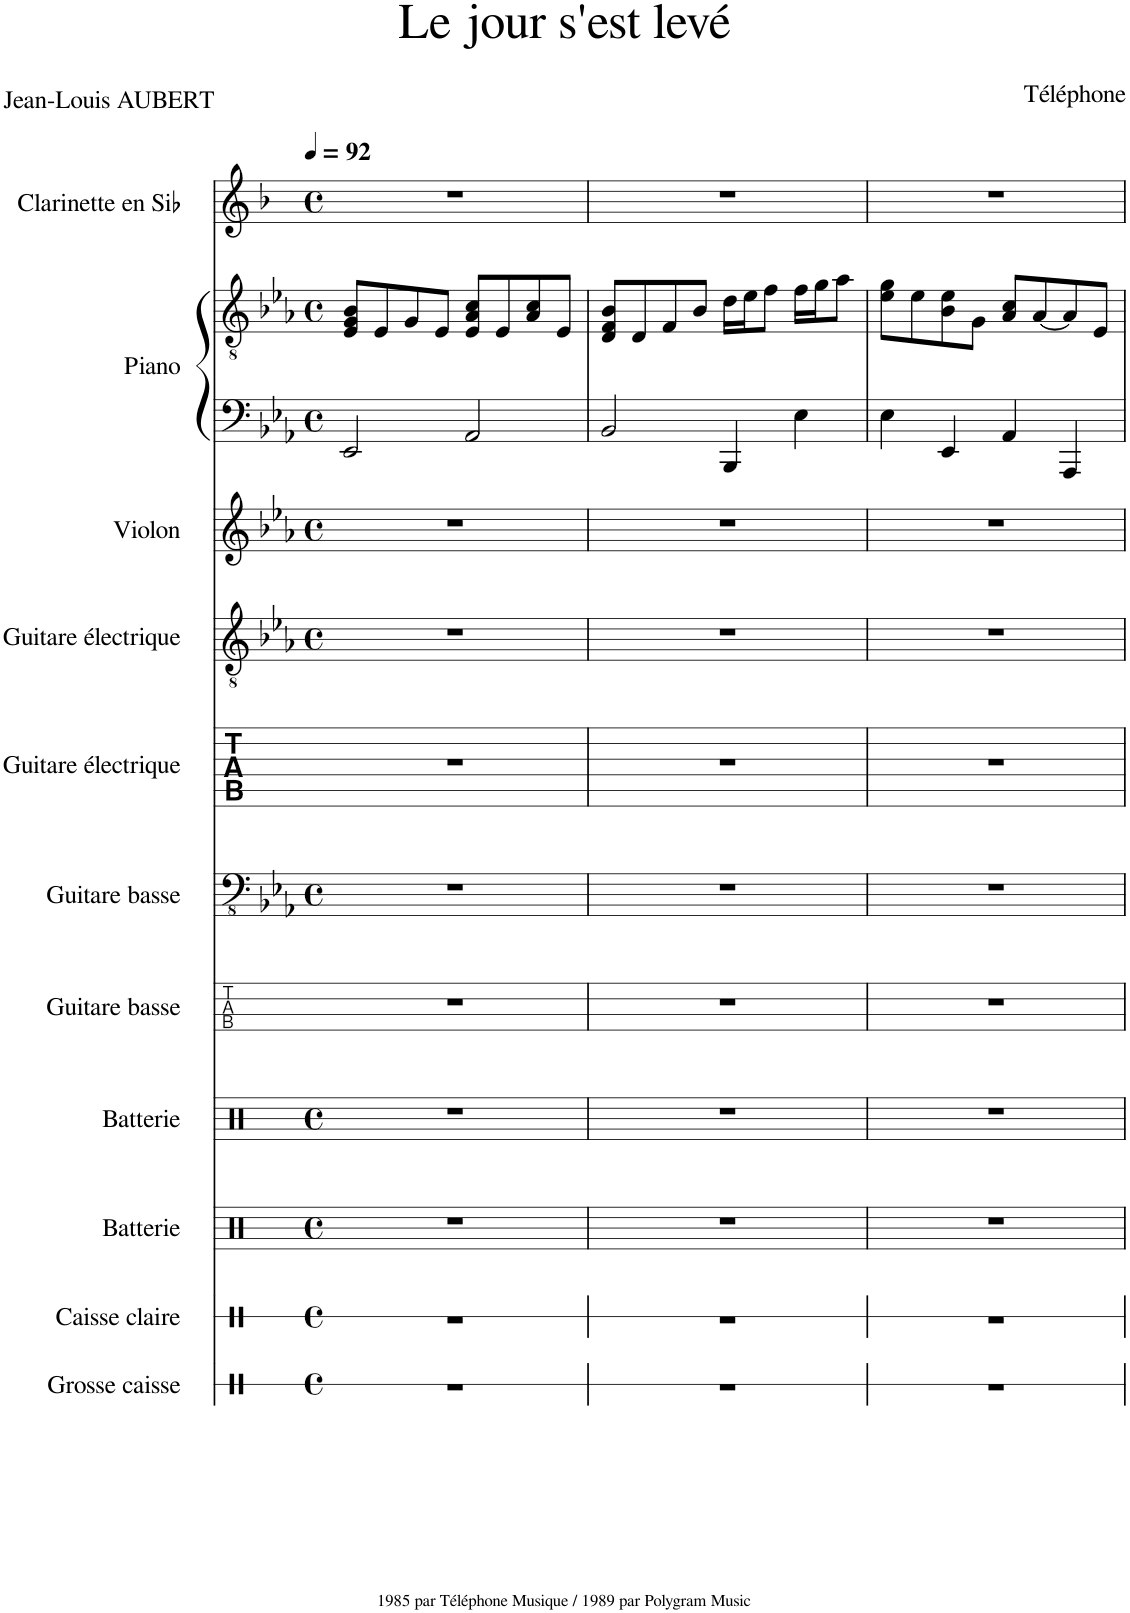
**kern	**kern	**kern	**kern	**kern	**kern	**kern	**kern	**kern	**kern	**kern	**kern
*part11	*part10	*part9	*part8	*part7	*part6	*part5	*part4	*part3	*part2	*part2	*part1
*staff12	*staff11	*staff10	*staff9	*staff8	*staff7	*staff6	*staff5	*staff4	*staff3	*staff2	*staff1
*I"Grosse caisse	*I"Caisse claire	*I"Batterie	*I"Batterie	*I"Guitare basse	*I"Guitare basse	*I"Guitare électrique	*I"Guitare électrique	*I"Violon	*I"Piano	*	*I"Clarinette en Sib
*I'Gr. C.	*I'C.Cl.	*I'Batt.	*I'Batt.	*I'Guit. B.	*I'Guit. B.	*I'Guit. El.	*I'Guit. El.	*I'Vln.	*I'Pia.	*	*I'Clar. Sib
*stria1	*stria1	*	*	*stria4	*	*stria6	*	*	*	*	*
*clefX	*clefX	*clefX	*clefX	*	*clefFv4	*	*clefGv2	*clefG2	*clefF4	*clefGv2	*clefG2
*	*	*	*	*	*	*	*	*	*	*	*Trd1c2
*k[]	*k[]	*k[]	*k[]	*k[b-e-a-]	*k[b-e-a-]	*k[b-e-a-]	*k[b-e-a-]	*k[b-e-a-]	*k[b-e-a-]	*k[b-e-a-]	*k[b-]
*M4/4	*M4/4	*M4/4	*M4/4	*M4/4	*M4/4	*M4/4	*M4/4	*M4/4	*M4/4	*M4/4	*M4/4
*met(c)	*met(c)	*met(c)	*met(c)	*met(c)	*met(c)	*met(c)	*met(c)	*met(c)	*met(c)	*met(c)	*met(c)
*MM92	*MM92	*MM92	*MM92	*MM92	*MM92	*MM92	*MM92	*MM92	*MM92	*MM92	*MM92
=1	=1	=1	=1	=1	=1	=1	=1	=1	=1	=1	=1
1r	1r	1r	1r	1r	1r	1r	1r	1r	2EE-/	8E-/ 8G/ 8B-/L	1r
.	.	.	.	.	.	.	.	.	.	8E-/	.
.	.	.	.	.	.	.	.	.	.	8G/	.
.	.	.	.	.	.	.	.	.	.	8E-/J	.
.	.	.	.	.	.	.	.	.	2AA-/	8E-/ 8A-/ 8c/L	.
.	.	.	.	.	.	.	.	.	.	8E-/	.
.	.	.	.	.	.	.	.	.	.	8A-/ 8c/	.
.	.	.	.	.	.	.	.	.	.	8E-/J	.
=2	=2	=2	=2	=2	=2	=2	=2	=2	=2	=2	=2
1r	1r	1r	1r	1r	1r	1r	1r	1r	2BB-/	8D/ 8F/ 8B-/L	1r
.	.	.	.	.	.	.	.	.	.	8D/	.
.	.	.	.	.	.	.	.	.	.	8F/	.
.	.	.	.	.	.	.	.	.	.	8B-/J	.
.	.	.	.	.	.	.	.	.	4BBB-/	16d\LL	.
.	.	.	.	.	.	.	.	.	.	16e-\J	.
.	.	.	.	.	.	.	.	.	.	8f\J	.
.	.	.	.	.	.	.	.	.	4E-\	16f\LL	.
.	.	.	.	.	.	.	.	.	.	16g\J	.
.	.	.	.	.	.	.	.	.	.	8a-\J	.
=3	=3	=3	=3	=3	=3	=3	=3	=3	=3	=3	=3
1r	1r	1r	1r	1r	1r	1r	1r	1r	4E-\	8e-\ 8g\L	1r
.	.	.	.	.	.	.	.	.	.	8e-\	.
.	.	.	.	.	.	.	.	.	4EE-/	8B-\ 8e-\	.
.	.	.	.	.	.	.	.	.	.	8G\J	.
.	.	.	.	.	.	.	.	.	4AA-/	8A-/ 8c/L	.
.	.	.	.	.	.	.	.	.	.	[8A-/	.
.	.	.	.	.	.	.	.	.	4AAA-/	8A-/]	.
.	.	.	.	.	.	.	.	.	.	8E-/J	.
=	=	=	=	=	=	=	=	=	=	=	=
*-	*-	*-	*-	*-	*-	*-	*-	*-	*-	*-	*-
